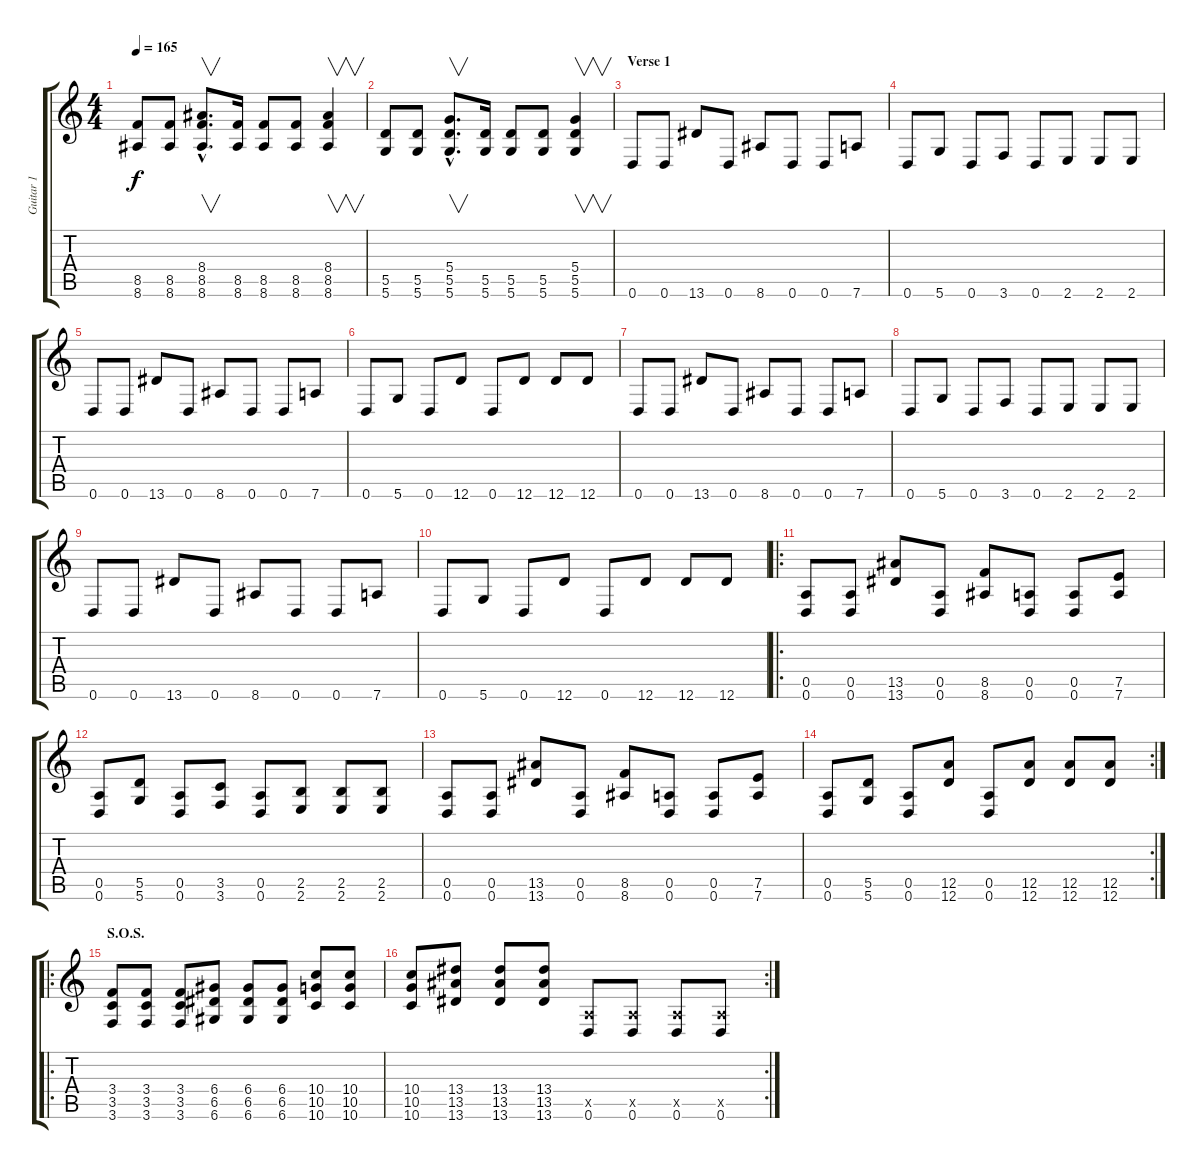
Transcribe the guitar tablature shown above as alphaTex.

\track ("Guitar 1" "Guitar 1") {instrument distortionguitar}
\staff {score tabs}
\tuning (E4 B3 G3 D3 A2 D2) {hide}
\ts (4 4)
\tempo 165
\clef g2
\ks c
(8.5 8.6).8{dy f} (8.5 8.6).8 (8.4{hac} 8.5{hac} 8.6{hac}).8{v d} (8.5 8.6).16 (8.5 8.6).8 (8.5 8.6).8 (8.4 8.5 8.6).4{v} |
(5.5 5.6).8 (5.5 5.6).8 (5.4{hac} 5.5{hac} 5.6{hac}).8{v d} (5.5 5.6).16 (5.5 5.6).8 (5.5 5.6).8 (5.4 5.5 5.6).4{v} |
\section ("" "Verse 1")
0.6.8 0.6.8 13.6.8 0.6.8 8.6.8 0.6.8 0.6.8 7.6.8 |
0.6.8 5.6.8 0.6.8 3.6.8 0.6.8 2.6.8 2.6.8 2.6.8 |
0.6.8 0.6.8 13.6.8 0.6.8 8.6.8 0.6.8 0.6.8 7.6.8 |
0.6.8 5.6.8 0.6.8 12.6.8 0.6.8 12.6.8 12.6.8 12.6.8 |
0.6.8 0.6.8 13.6.8 0.6.8 8.6.8 0.6.8 0.6.8 7.6.8 |
0.6.8 5.6.8 0.6.8 3.6.8 0.6.8 2.6.8 2.6.8 2.6.8 |
0.6.8 0.6.8 13.6.8 0.6.8 8.6.8 0.6.8 0.6.8 7.6.8 |
0.6.8 5.6.8 0.6.8 12.6.8 0.6.8 12.6.8 12.6.8 12.6.8 |
\ro
(0.5 0.6).8 (0.5 0.6).8 (13.5 13.6).8 (0.5 0.6).8 (8.5 8.6).8 (0.5 0.6).8 (0.5 0.6).8 (7.5 7.6).8 |
(0.5 0.6).8 (5.5 5.6).8 (0.5 0.6).8 (3.5 3.6).8 (0.5 0.6).8 (2.5 2.6).8 (2.5 2.6).8 (2.5 2.6).8 |
(0.5 0.6).8 (0.5 0.6).8 (13.5 13.6).8 (0.5 0.6).8 (8.5 8.6).8 (0.5 0.6).8 (0.5 0.6).8 (7.5 7.6).8 |
\rc 2
(0.5 0.6).8 (5.5 5.6).8 (0.5 0.6).8 (12.5 12.6).8 (0.5 0.6).8 (12.5 12.6).8 (12.5 12.6).8 (12.5 12.6).8 |
\ro
\section ("" "S.O.S.")
(3.4 3.5 3.6).8 (3.4 3.5 3.6).8 (3.4 3.5 3.6).8 (6.4 6.5 6.6).8 (6.4 6.5 6.6).8 (6.4 6.5 6.6).8 (10.4 10.5 10.6).8 (10.4 10.5 10.6).8 |
\rc 2
(10.4 10.5 10.6).8 (13.4 13.5 13.6).8 (13.4 13.5 13.6).8 (13.4 13.5 13.6).8 (0.5{x} 0.6).8 (0.5{x} 0.6).8 (0.5{x} 0.6).8 (0.5{x} 0.6).8
